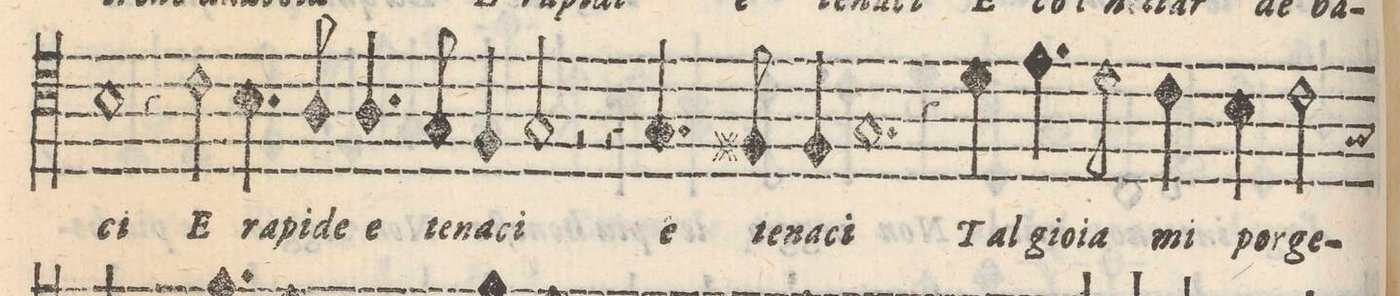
**kern	**text
*I"Tenore	*
*clefC4	*
*k[]	*
*M2/1	*
1B	-ci
4r	.
2c\	E
4.B\	ra-
=16-	=16-
8A/	-pi-
4.A/	-de e
8G/	te-
4Fny/	-na-
2G/	-ci
2r	.
=17-	=17-
4r	.
4.G/	e
8F#X/	te-
4F#/	-na-
1.G	-ci
=18-	=18-
4r	.
4d\	Tal
4.e\	gio-
8d\	-ia
4c\	mi
4B\	por-
=19-	=19-
2c\	-ge-
*-	*-
